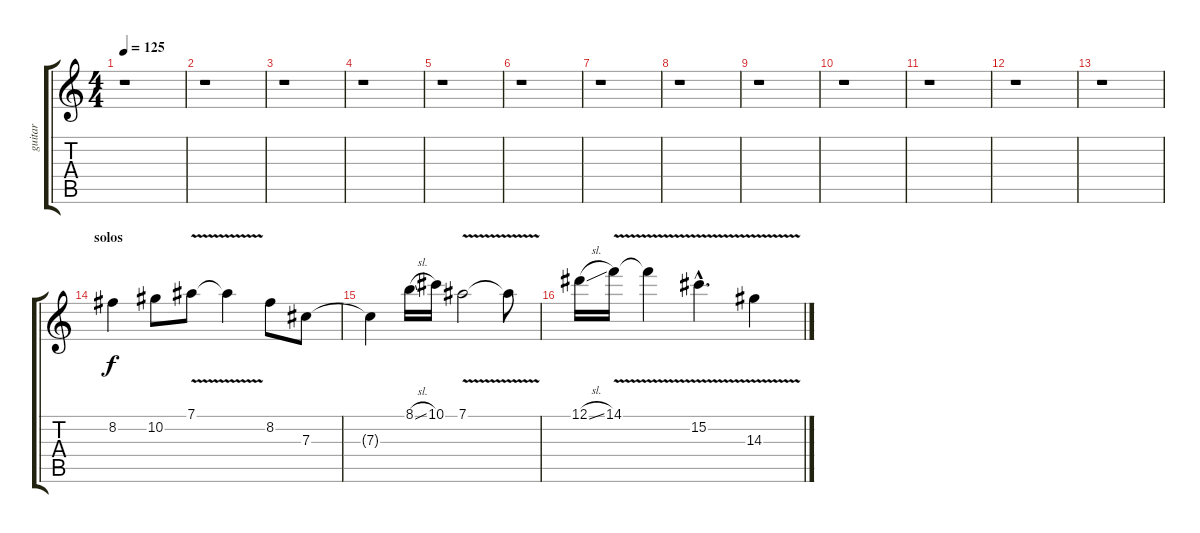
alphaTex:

\track ("guitar" "guitar") {instrument overdrivenguitar}
\staff {score tabs}
\tuning (Eb4 Bb3 Gb3 Db3 Ab2 Eb2) {hide}
\ts (4 4)
\tempo 125
\clef g2
\ks c
r.1{dy mf} |
r.1 |
r.1 |
r.1 |
r.1 |
r.1 |
r.1 |
r.1 |
r.1 |
r.1 |
r.1 |
r.1 |
r.1 |
\section ("" "solos")
8.2.4{dy f volume 12 instrument overdrivenguitar} 10.2.8 7.1{v}.8 7.1{t}.4 8.2.8 7.3.8 |
7.3{t}.4 8.1{sl}.16 10.1.16 7.1{v}.2 7.1{t}.8 |
12.1{sl}.16 14.1{v}.16 14.1{t}.4 15.2{v hac}.4{d} 14.3{v}.4
